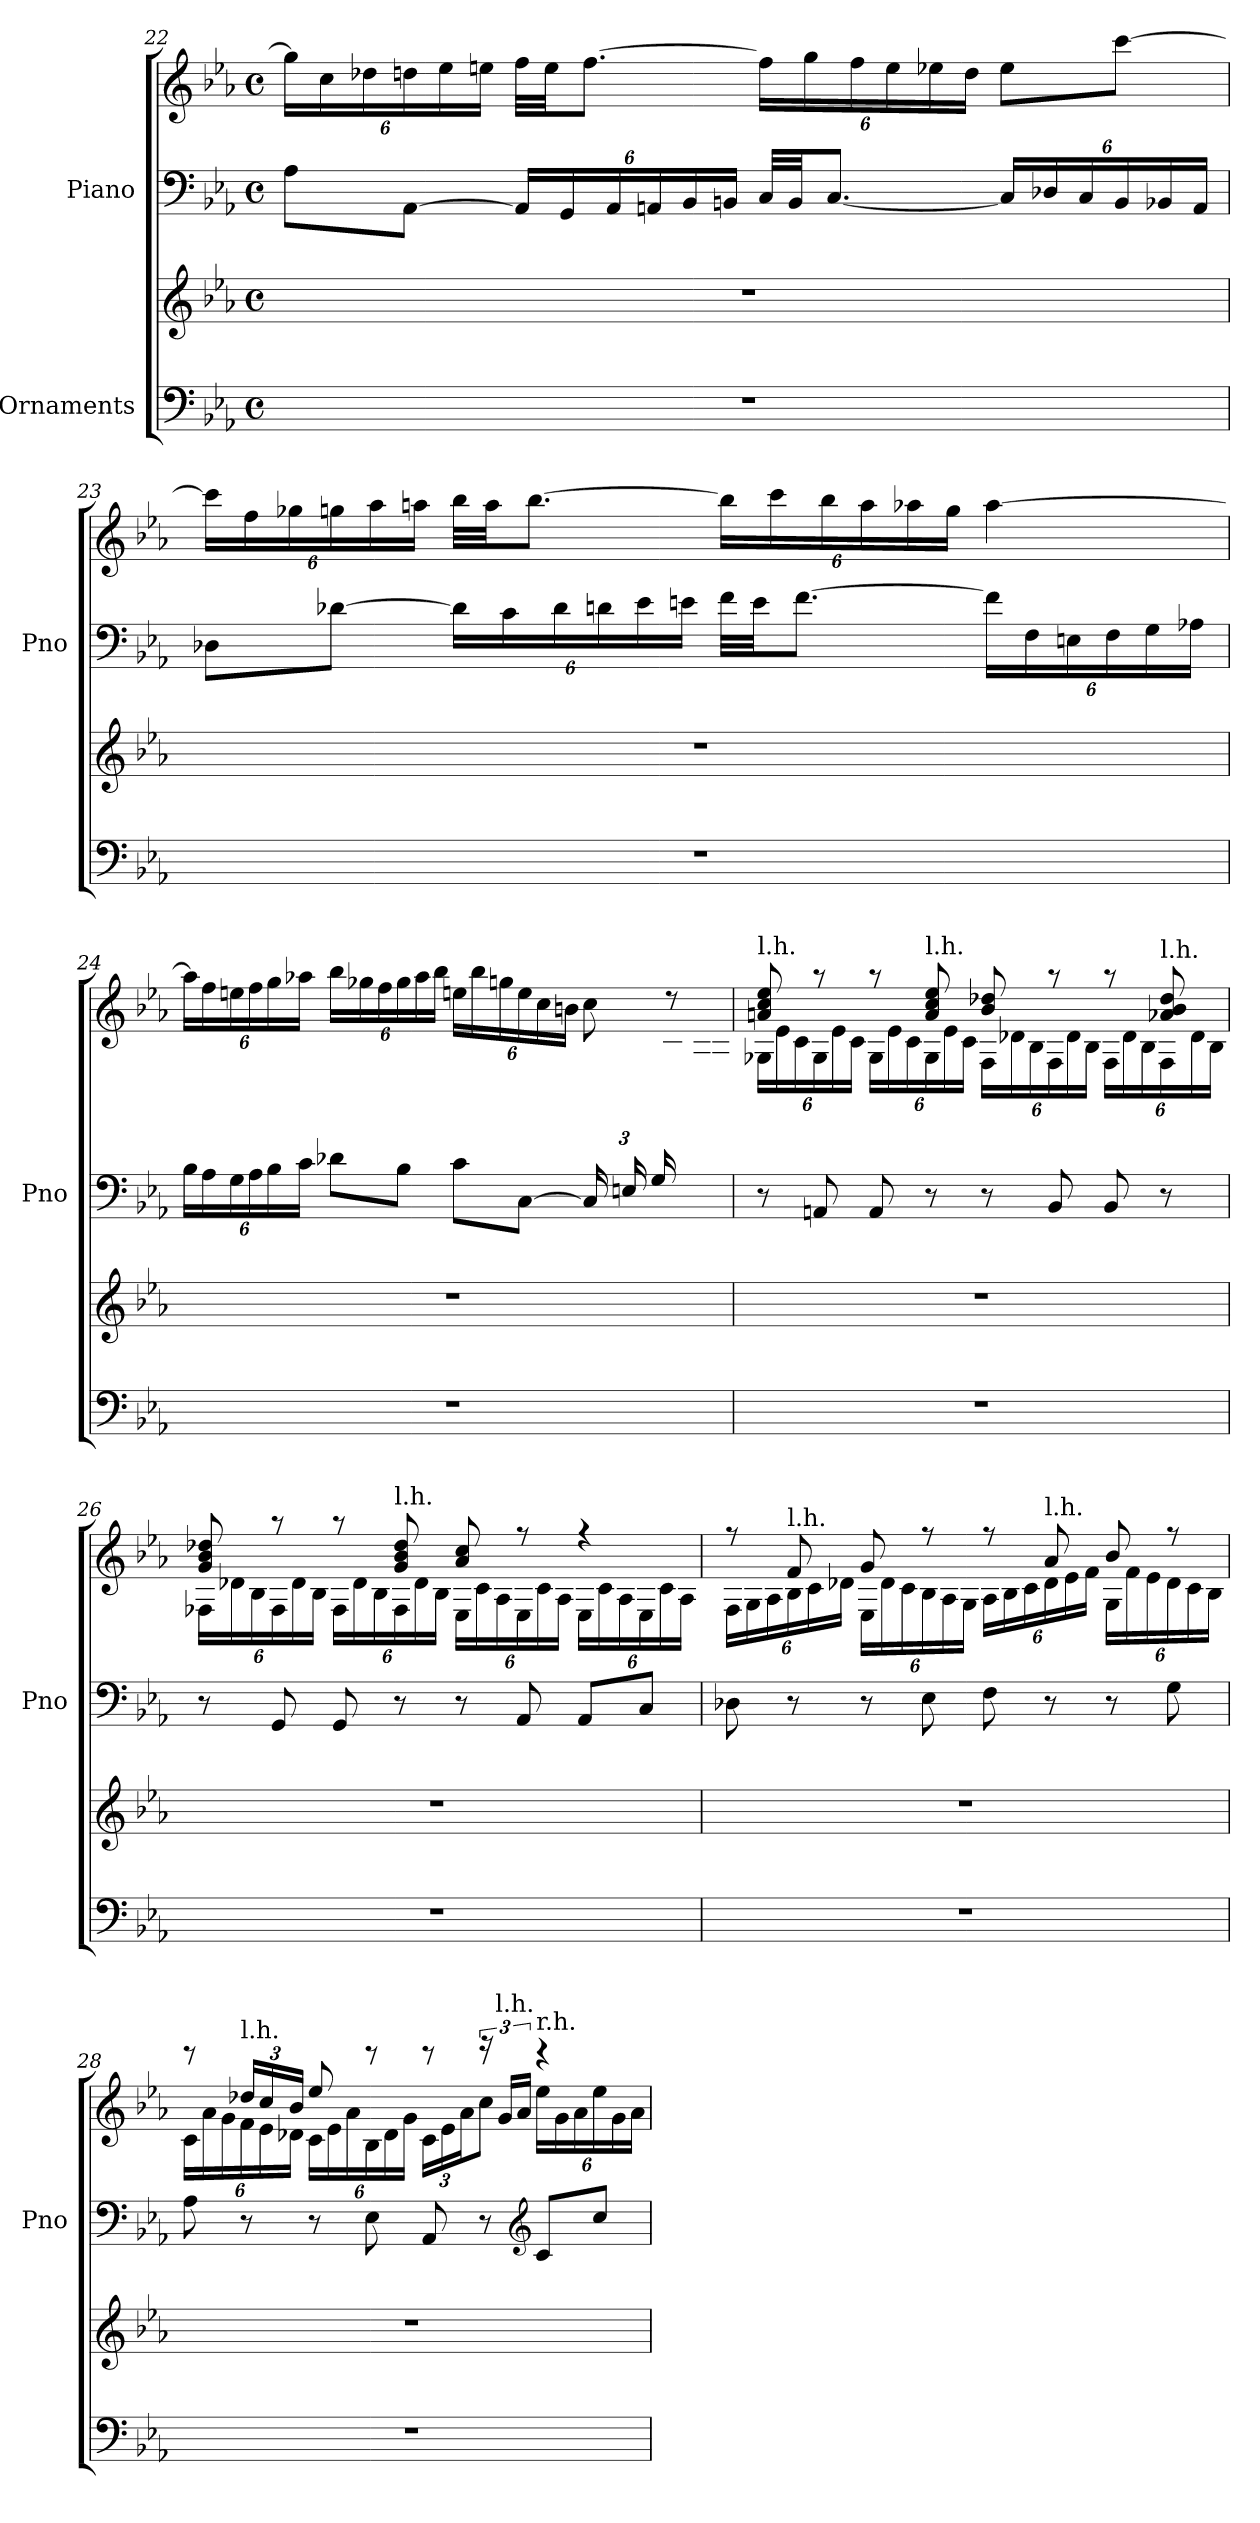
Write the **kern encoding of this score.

**kern	**kern	**kern	**kern
*part2	*part2	*part1	*part1
*staff4	*staff3	*staff2	*staff1
*I"Ornaments	*	*I"Piano	*
*	*	*I'Pno	*
*clefF4	*clefG2	*clefF4	*clefG2
*k[b-e-a-]	*k[b-e-a-]	*k[b-e-a-]	*k[b-e-a-]
*M4/4	*M4/4	*M4/4	*M4/4
*met(c)	*met(c)	*met(c)	*met(c)
*	*	*	*Xbrackettup
=22	=22	=22	=22
1r	1r	8A-\L	24gg\LL]
.	.	.	24cc\
.	.	.	24dd-X\
.	.	[8AA-\J	24ddn\
.	.	.	24ee-\
.	.	.	24een\JJ
*	*	*Xbrackettup	*
.	.	24AA-/LL]	32ff\LLL
.	.	.	32ee\JJ
.	.	24GG/	.
.	.	.	[8.ff\J
.	.	24AA-/	.
.	.	24AAn/	.
.	.	24BB-/	.
.	.	24BBn/JJ	.
.	.	32C/LLL	24ff\LL]
.	.	32BB/JJ	.
.	.	.	24gg\
.	.	[8.C/J	.
.	.	.	24ff\
.	.	.	24ee\
.	.	.	24ee-X\
.	.	.	24dd\JJ
.	.	24C/LL]	8ee-\L
.	.	24D-X/	.
.	.	24C/	.
.	.	24BB/	[8ccc\J
.	.	24BB-X/	.
.	.	24AA/JJ	.
!!LO:LB:g=z
=23	=23	=23	=23
1r	1r	8D-X\L	24ccc\LL]
.	.	.	24ff\
.	.	.	24gg-X\
.	.	[8d-X\J	24ggn\
.	.	.	24aa-\
.	.	.	24aan\JJ
.	.	24d-\LL]	32bb-\LLL
.	.	.	32aa\JJ
.	.	24c\	.
.	.	.	[8.bb-\J
.	.	24d-\	.
.	.	24dn\	.
.	.	24e-\	.
.	.	24en\JJ	.
.	.	32f\LLL	24bb-\LL]
.	.	32e\JJ	.
.	.	.	24ccc\
.	.	[8.f\J	.
.	.	.	24bb-\
.	.	.	24aa\
.	.	.	24aa-X\
.	.	.	24gg\JJ
.	.	24f\LL]	[4aa-\
.	.	24F\	.
.	.	24En\	.
.	.	24F\	.
.	.	24G\	.
.	.	24A-X\JJ	.
=24	=24	=24	=24
*	*	*	*^
1r	1r	24B-\LL	24aa-\LL]	2..ryy
.	.	24A-\	24ff\	.
.	.	24G\	24een\	.
.	.	24A-\	24ff\	.
.	.	24B-\	24gg\	.
.	.	24c\JJ	24aa-X\JJ	.
.	.	8d-X\L	24bb-\LL	.
.	.	.	24gg-X\	.
.	.	.	24ff\	.
.	.	8B-\J	24gg-\	.
.	.	.	24aa-\	.
.	.	.	24bb-\JJ	.
.	.	8c\L	24een\LL	.
.	.	.	24bb-\	.
.	.	.	24ggn\	.
.	.	[8C\J	24ee\	.
.	.	.	24cc\	.
.	.	.	24bn\JJ	.
.	.	24C/LL]	8cc\	.
.	.	24En/	.	.
.	.	24G/	.	.
.	.	8ryy	8r	24B->\
.	.	.	.	24An\
.	.	.	.	24G>\JJ
!!LO:LB:g=z	!!
=25	=25	=25	=25	=25
!	!	!	!LO:TX:a:t=l.h.	!
1r	1r	8r	24G-X>\LL	8an/ 8cc/ 8ee-/
.	.	.	24e->\	.
.	.	.	24c>\	.
.	.	8AAn/	24G-\	8raa
.	.	.	24e-\	.
.	.	.	24c\JJ	.
.	.	8AA/	24G-\LL	8raa
.	.	.	24e-\	.
.	.	.	24c\	.
!	!	!	!LO:TX:a:t=l.h.	!
.	.	8r	24G-\	8a/ 8cc/ 8ee-/
.	.	.	24e-\	.
.	.	.	24c\JJ	.
.	.	8r	24F>\LL	8b-/ 8dd-X/
.	.	.	24d-X>\	.
.	.	.	24B->\	.
.	.	8BB-/	24F>\	8raa
.	.	.	24d->\	.
.	.	.	24B->\JJ	.
.	.	8BB-/	24F\LL	8raa
.	.	.	24d-\	.
.	.	.	24B-\	.
!	!	!	!LO:TX:a:t=l.h.	!
.	.	8r	24F\	8a-X/ 8b-/ 8dd-/
.	.	.	24d-\	.
.	.	.	24B-\JJ	.
=26	=26	=26	=26	=26
1r	1r	8r	24F-X>\LL	8g/ 8b-/ 8dd-X/
.	.	.	24d-X>\	.
.	.	.	24B->\	.
.	.	8GG/	24F-\	8raa
.	.	.	24d-\	.
.	.	.	24B-\JJ	.
.	.	8GG/	24F-\LL	8raa
.	.	.	24d-\	.
.	.	.	24B-\	.
!	!	!	!LO:TX:a:t=l.h.	!
.	.	8r	24F-\	8g/ 8b-/ 8dd-/
.	.	.	24d-\	.
.	.	.	24B-\JJ	.
.	.	8r	24E->\LL	8a-/ 8cc/
.	.	.	24c>\	.
.	.	.	24A->\	.
.	.	8AA-/	24E-\	8rff
.	.	.	24c\	.
.	.	.	24A-\JJ	.
.	.	8AA-/L	24E-\LL	4rff
.	.	.	24c\	.
.	.	.	24A-\	.
.	.	8C/J	24E-\	.
.	.	.	24c\	.
.	.	.	24A-\JJ	.
!!LO:LB:g=z	!!
=27	=27	=27	=27	=27
1r	1r	8D-X\	24F>\LL	8rff
.	.	.	24G>\	.
.	.	.	24A-\	.
!	!	!	!LO:TX:a:t=l.h.	!
.	.	8r	24B-\	8f/
.	.	.	24c\	.
.	.	.	24d-X>\JJ	.
.	.	8r	24E->\LL	8g/
.	.	.	24d->\	.
.	.	.	24c\	.
.	.	8E-\	24B-\	8rff
.	.	.	24A-\	.
.	.	.	24G>\JJ	.
.	.	8F\	24A->\LL	8rff
.	.	.	24B->\	.
.	.	.	24c>\	.
!	!	!	!LO:TX:a:t=l.h.	!
.	.	8r	24d->\	8a-/
.	.	.	24e->\	.
.	.	.	24f>\JJ	.
.	.	8r	24G>\LL	8b-/
.	.	.	24f>\	.
.	.	.	24e->\	.
.	.	8G\	24d->\	8rff
.	.	.	24c>\	.
.	.	.	24B->\JJ	.
=28	=28	=28	=28	=28
1r	1r	8A-\	24c>\LL	8reee
.	.	.	24a->\	.
.	.	.	24g\	.
!	!	!	!LO:TX:a:t=l.h.	!
.	.	8r	24f\	24dd-X/LL
.	.	.	24e-\	24cc/
.	.	.	24d-X>\JJ	24b-/JJ
.	.	8r	24c>\LL	8ee-/
.	.	.	24e->\	.
.	.	.	24a->\	.
.	.	8E-\	24B->\	8reee
.	.	.	24d->\	.
.	.	.	24g>\JJ	.
.	.	8AA-/	24c>\LL	8reee
.	.	.	24e->\	.
.	.	.	24a->\J	.
*	*	*	*	*brackettup
.	.	8r	8cc>\J	24rggg
!	!	!	!	!LO:TX:a:t=l.h.
.	.	.	.	24g/LL
.	.	.	.	24a-/JJ
*	*	*clefG2	*	*
*	*	*	*Xbrackettup	*
!	!	!	!LO:TX:a:t=r.h.	!
.	.	8c/L	24ee->\LL	4reee
.	.	.	24g>\	.
.	.	.	24a->\	.
.	.	8cc/J	24ee-\	.
.	.	.	24g\	.
.	.	.	24a-\JJ	.
*	*	*	*v	*v
=	=	=	=
*-	*-	*-	*-
